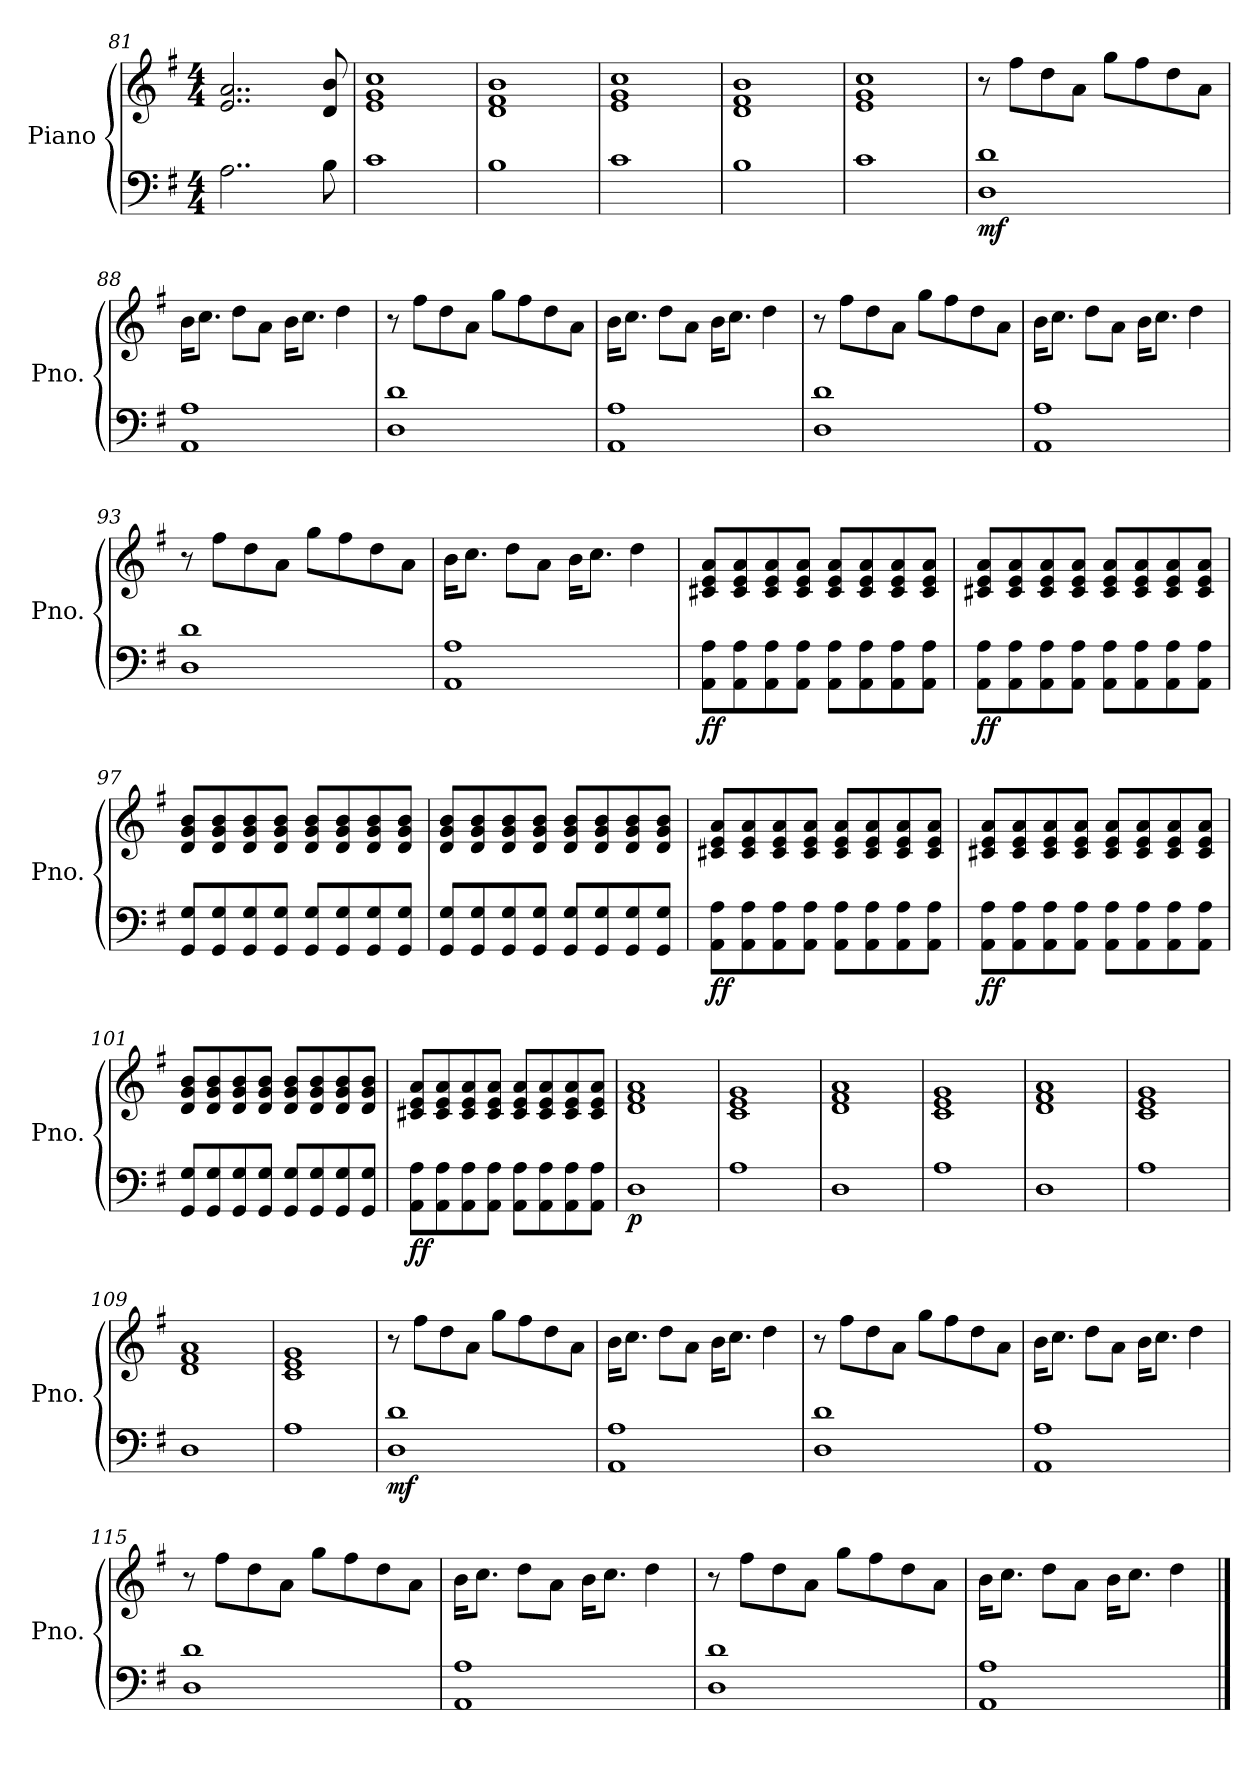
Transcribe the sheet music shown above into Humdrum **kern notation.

**kern	**kern	**dynam
*part1	*part1	*part1
*staff2	*staff1	*staff1/2
*I"Piano	*	*
*I'Pno.	*	*
*clefF4	*clefG2	*
*k[f#]	*k[f#]	*
*M4/4	*M4/4	*
=81	=81	=81
2..A\	2..e/ 2..a/	.
8B\	8d/ 8b/	.
=82	=82	=82
1c	1e 1g 1cc	.
=83	=83	=83
1B	1d 1f# 1b	.
=84	=84	=84
1c	1e 1g 1cc	.
=85	=85	=85
1B	1d 1f# 1b	.
=86	=86	=86
1c	1e 1g 1cc	.
!!LO:LB:g=z
=87	=87	=87
!	!	!LO:DY:b=2
1D 1d	8r	mf
.	8ff#\L	.
.	8dd\	.
.	8a\J	.
.	8gg\L	.
.	8ff#\	.
.	8dd\	.
.	8a\J	.
=88	=88	=88
1AA 1A	16b\KL	.
.	8.cc\J	.
.	8dd\L	.
.	8a\J	.
.	16b\KL	.
.	8.cc\J	.
.	4dd\	.
=89	=89	=89
1D 1d	8r	.
.	8ff#\L	.
.	8dd\	.
.	8a\J	.
.	8gg\L	.
.	8ff#\	.
.	8dd\	.
.	8a\J	.
=90	=90	=90
1AA 1A	16b\KL	.
.	8.cc\J	.
.	8dd\L	.
.	8a\J	.
.	16b\KL	.
.	8.cc\J	.
.	4dd\	.
=91	=91	=91
1D 1d	8r	.
.	8ff#\L	.
.	8dd\	.
.	8a\J	.
.	8gg\L	.
.	8ff#\	.
.	8dd\	.
.	8a\J	.
!!LO:LB:g=z
=92	=92	=92
1AA 1A	16b\KL	.
.	8.cc\J	.
.	8dd\L	.
.	8a\J	.
.	16b\KL	.
.	8.cc\J	.
.	4dd\	.
=93	=93	=93
1D 1d	8r	.
.	8ff#\L	.
.	8dd\	.
.	8a\J	.
.	8gg\L	.
.	8ff#\	.
.	8dd\	.
.	8a\J	.
=94	=94	=94
1AA 1A	16b\KL	.
.	8.cc\J	.
.	8dd\L	.
.	8a\J	.
.	16b\KL	.
.	8.cc\J	.
.	4dd\	.
=95	=95	=95
!	!	!LO:DY:b=2
8AA\ 8A\L	8c#X/ 8e/ 8a/L	ff
8AA\ 8A\	8c#/ 8e/ 8a/	.
8AA\ 8A\	8c#/ 8e/ 8a/	.
8AA\ 8A\J	8c#/ 8e/ 8a/J	.
8AA\ 8A\L	8c#/ 8e/ 8a/L	.
8AA\ 8A\	8c#/ 8e/ 8a/	.
8AA\ 8A\	8c#/ 8e/ 8a/	.
8AA\ 8A\J	8c#/ 8e/ 8a/J	.
!!LO:PB:g=z
=96	=96	=96
!	!	!LO:DY:b=2
8AA\ 8A\L	8c#X/ 8e/ 8a/L	ff
8AA\ 8A\	8c#/ 8e/ 8a/	.
8AA\ 8A\	8c#/ 8e/ 8a/	.
8AA\ 8A\J	8c#/ 8e/ 8a/J	.
8AA\ 8A\L	8c#/ 8e/ 8a/L	.
8AA\ 8A\	8c#/ 8e/ 8a/	.
8AA\ 8A\	8c#/ 8e/ 8a/	.
8AA\ 8A\J	8c#/ 8e/ 8a/J	.
=97	=97	=97
8GG/ 8G/L	8d/ 8g/ 8b/L	.
8GG/ 8G/	8d/ 8g/ 8b/	.
8GG/ 8G/	8d/ 8g/ 8b/	.
8GG/ 8G/J	8d/ 8g/ 8b/J	.
8GG/ 8G/L	8d/ 8g/ 8b/L	.
8GG/ 8G/	8d/ 8g/ 8b/	.
8GG/ 8G/	8d/ 8g/ 8b/	.
8GG/ 8G/J	8d/ 8g/ 8b/J	.
=98	=98	=98
8GG/ 8G/L	8d/ 8g/ 8b/L	.
8GG/ 8G/	8d/ 8g/ 8b/	.
8GG/ 8G/	8d/ 8g/ 8b/	.
8GG/ 8G/J	8d/ 8g/ 8b/J	.
8GG/ 8G/L	8d/ 8g/ 8b/L	.
8GG/ 8G/	8d/ 8g/ 8b/	.
8GG/ 8G/	8d/ 8g/ 8b/	.
8GG/ 8G/J	8d/ 8g/ 8b/J	.
=99	=99	=99
!	!	!LO:DY:b=2
8AA\ 8A\L	8c#X/ 8e/ 8a/L	ff
8AA\ 8A\	8c#/ 8e/ 8a/	.
8AA\ 8A\	8c#/ 8e/ 8a/	.
8AA\ 8A\J	8c#/ 8e/ 8a/J	.
8AA\ 8A\L	8c#/ 8e/ 8a/L	.
8AA\ 8A\	8c#/ 8e/ 8a/	.
8AA\ 8A\	8c#/ 8e/ 8a/	.
8AA\ 8A\J	8c#/ 8e/ 8a/J	.
!!LO:LB:g=z
=100	=100	=100
!	!	!LO:DY:b=2
8AA\ 8A\L	8c#X/ 8e/ 8a/L	ff
8AA\ 8A\	8c#/ 8e/ 8a/	.
8AA\ 8A\	8c#/ 8e/ 8a/	.
8AA\ 8A\J	8c#/ 8e/ 8a/J	.
8AA\ 8A\L	8c#/ 8e/ 8a/L	.
8AA\ 8A\	8c#/ 8e/ 8a/	.
8AA\ 8A\	8c#/ 8e/ 8a/	.
8AA\ 8A\J	8c#/ 8e/ 8a/J	.
=101	=101	=101
8GG/ 8G/L	8d/ 8g/ 8b/L	.
8GG/ 8G/	8d/ 8g/ 8b/	.
8GG/ 8G/	8d/ 8g/ 8b/	.
8GG/ 8G/J	8d/ 8g/ 8b/J	.
8GG/ 8G/L	8d/ 8g/ 8b/L	.
8GG/ 8G/	8d/ 8g/ 8b/	.
8GG/ 8G/	8d/ 8g/ 8b/	.
8GG/ 8G/J	8d/ 8g/ 8b/J	.
=102	=102	=102
!	!	!LO:DY:b=2
8AA\ 8A\L	8c#X/ 8e/ 8a/L	ff
8AA\ 8A\	8c#/ 8e/ 8a/	.
8AA\ 8A\	8c#/ 8e/ 8a/	.
8AA\ 8A\J	8c#/ 8e/ 8a/J	.
8AA\ 8A\L	8c#/ 8e/ 8a/L	.
8AA\ 8A\	8c#/ 8e/ 8a/	.
8AA\ 8A\	8c#/ 8e/ 8a/	.
8AA\ 8A\J	8c#/ 8e/ 8a/J	.
=103	=103	=103
!	!	!LO:DY:b=2
1D	1d 1f# 1a	p
=104	=104	=104
1A	1c 1e 1g	.
=105	=105	=105
1D	1d 1f# 1a	.
=106	=106	=106
1A	1c 1e 1g	.
=107	=107	=107
1D	1d 1f# 1a	.
!!LO:LB:g=z
=108	=108	=108
1A	1c 1e 1g	.
=109	=109	=109
1D	1d 1f# 1a	.
=110	=110	=110
1A	1c 1e 1g	.
=111	=111	=111
!	!	!LO:DY:b=2
1D 1d	8r	mf
.	8ff#\L	.
.	8dd\	.
.	8a\J	.
.	8gg\L	.
.	8ff#\	.
.	8dd\	.
.	8a\J	.
=112	=112	=112
1AA 1A	16b\KL	.
.	8.cc\J	.
.	8dd\L	.
.	8a\J	.
.	16b\KL	.
.	8.cc\J	.
.	4dd\	.
=113	=113	=113
1D 1d	8r	.
.	8ff#\L	.
.	8dd\	.
.	8a\J	.
.	8gg\L	.
.	8ff#\	.
.	8dd\	.
.	8a\J	.
!!LO:LB:g=z
=114	=114	=114
1AA 1A	16b\KL	.
.	8.cc\J	.
.	8dd\L	.
.	8a\J	.
.	16b\KL	.
.	8.cc\J	.
.	4dd\	.
=115	=115	=115
1D 1d	8r	.
.	8ff#\L	.
.	8dd\	.
.	8a\J	.
.	8gg\L	.
.	8ff#\	.
.	8dd\	.
.	8a\J	.
=116	=116	=116
1AA 1A	16b\KL	.
.	8.cc\J	.
.	8dd\L	.
.	8a\J	.
.	16b\KL	.
.	8.cc\J	.
.	4dd\	.
=117	=117	=117
1D 1d	8r	.
.	8ff#\L	.
.	8dd\	.
.	8a\J	.
.	8gg\L	.
.	8ff#\	.
.	8dd\	.
.	8a\J	.
=118	=118	=118
1AA 1A	16b\KL	.
.	8.cc\J	.
.	8dd\L	.
.	8a\J	.
.	16b\KL	.
.	8.cc\J	.
.	4dd\	.
==	==	==
*-	*-	*-
